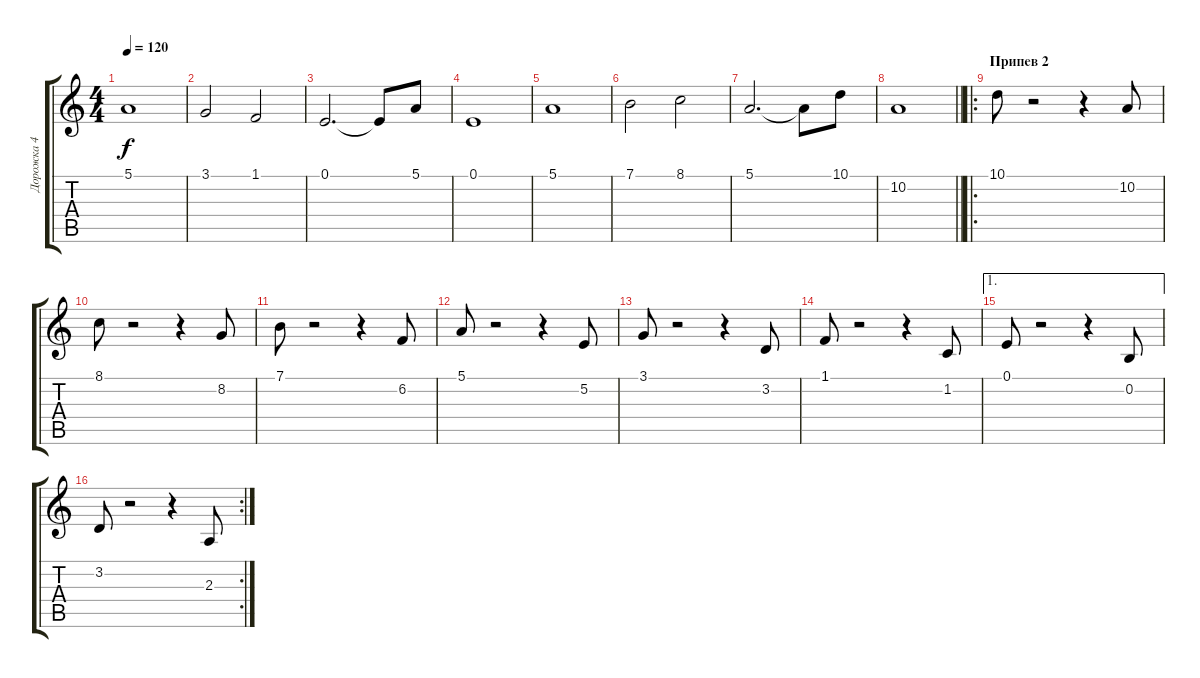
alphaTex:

\track ("Дорожка 4" "Дорожка 4") {instrument lead2sawtooth}
\staff {score tabs}
\tuning (E4 B3 G3 D3 A2 E2) {hide}
\ts (4 4)
\tempo 120
\clef g2
\ks c
5.1.1{dy f} |
3.1.2 1.1.2 |
0.1.2{d} 0.1{t}.8 5.1.8 |
0.1.1 |
5.1.1 |
7.1.2 8.1.2 |
5.1.2{d} 5.1{t}.8 10.1.8 |
\barLineRight lightlight
10.2.1 |
\ro
\section ("" "Припев 2")
10.1.8 r.2 r.4 10.2.8 |
8.1.8 r.2 r.4 8.2.8 |
7.1.8 r.2 r.4 6.2.8 |
5.1.8 r.2 r.4 5.2.8 |
3.1.8 r.2 r.4 3.2.8 |
1.1.8 r.2 r.4 1.2.8 |
\ae 1
0.1.8 r.2 r.4 0.2.8 |
\rc 2
3.2.8 r.2 r.4 2.3.8
